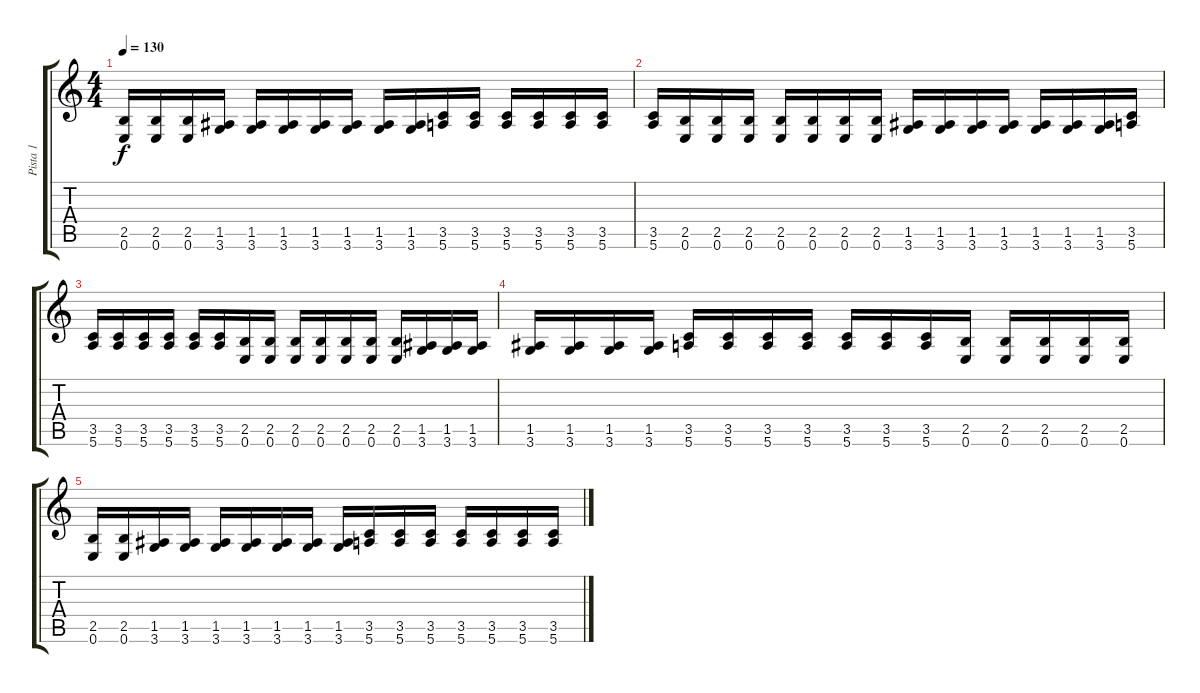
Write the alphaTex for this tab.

\track ("Pista 1" "Pista 1") {instrument distortionguitar}
\staff {score tabs}
\tuning (E4 B3 G3 D3 A2 E2) {hide}
\ts (4 4)
\tempo 130
\clef g2
\ks c
(2.5 0.6).16{dy f} (2.5 0.6).16 (2.5 0.6).16 (1.5 3.6).16 (1.5 3.6).16 (1.5 3.6).16 (1.5 3.6).16 (1.5 3.6).16 (1.5 3.6).16 (1.5 3.6).16 (3.5 5.6).16 (3.5 5.6).16 (3.5 5.6).16 (3.5 5.6).16 (3.5 5.6).16 (3.5 5.6).16 |
(3.5 5.6).16{volume 10} (2.5 0.6).16 (2.5 0.6).16 (2.5 0.6).16 (2.5 0.6).16 (2.5 0.6).16 (2.5 0.6).16 (2.5 0.6).16 (1.5 3.6).16 (1.5 3.6).16 (1.5 3.6).16 (1.5 3.6).16 (1.5 3.6).16 (1.5 3.6).16 (1.5 3.6).16 (3.5 5.6).16 |
(3.5 5.6).16{volume 8} (3.5 5.6).16 (3.5 5.6).16 (3.5 5.6).16 (3.5 5.6).16 (3.5 5.6).16 (2.5 0.6).16 (2.5 0.6).16 (2.5 0.6).16 (2.5 0.6).16 (2.5 0.6).16 (2.5 0.6).16 (2.5 0.6).16 (1.5 3.6).16 (1.5 3.6).16 (1.5 3.6).16 |
(1.5 3.6).16{volume 5} (1.5 3.6).16 (1.5 3.6).16 (1.5 3.6).16 (3.5 5.6).16 (3.5 5.6).16 (3.5 5.6).16 (3.5 5.6).16 (3.5 5.6).16 (3.5 5.6).16 (3.5 5.6).16 (2.5 0.6).16 (2.5 0.6).16 (2.5 0.6).16 (2.5 0.6).16 (2.5 0.6).16 |
(2.5 0.6).16{volume 0} (2.5 0.6).16 (1.5 3.6).16 (1.5 3.6).16 (1.5 3.6).16 (1.5 3.6).16 (1.5 3.6).16 (1.5 3.6).16 (1.5 3.6).16 (3.5 5.6).16 (3.5 5.6).16 (3.5 5.6).16 (3.5 5.6).16 (3.5 5.6).16 (3.5 5.6).16 (3.5 5.6).16
